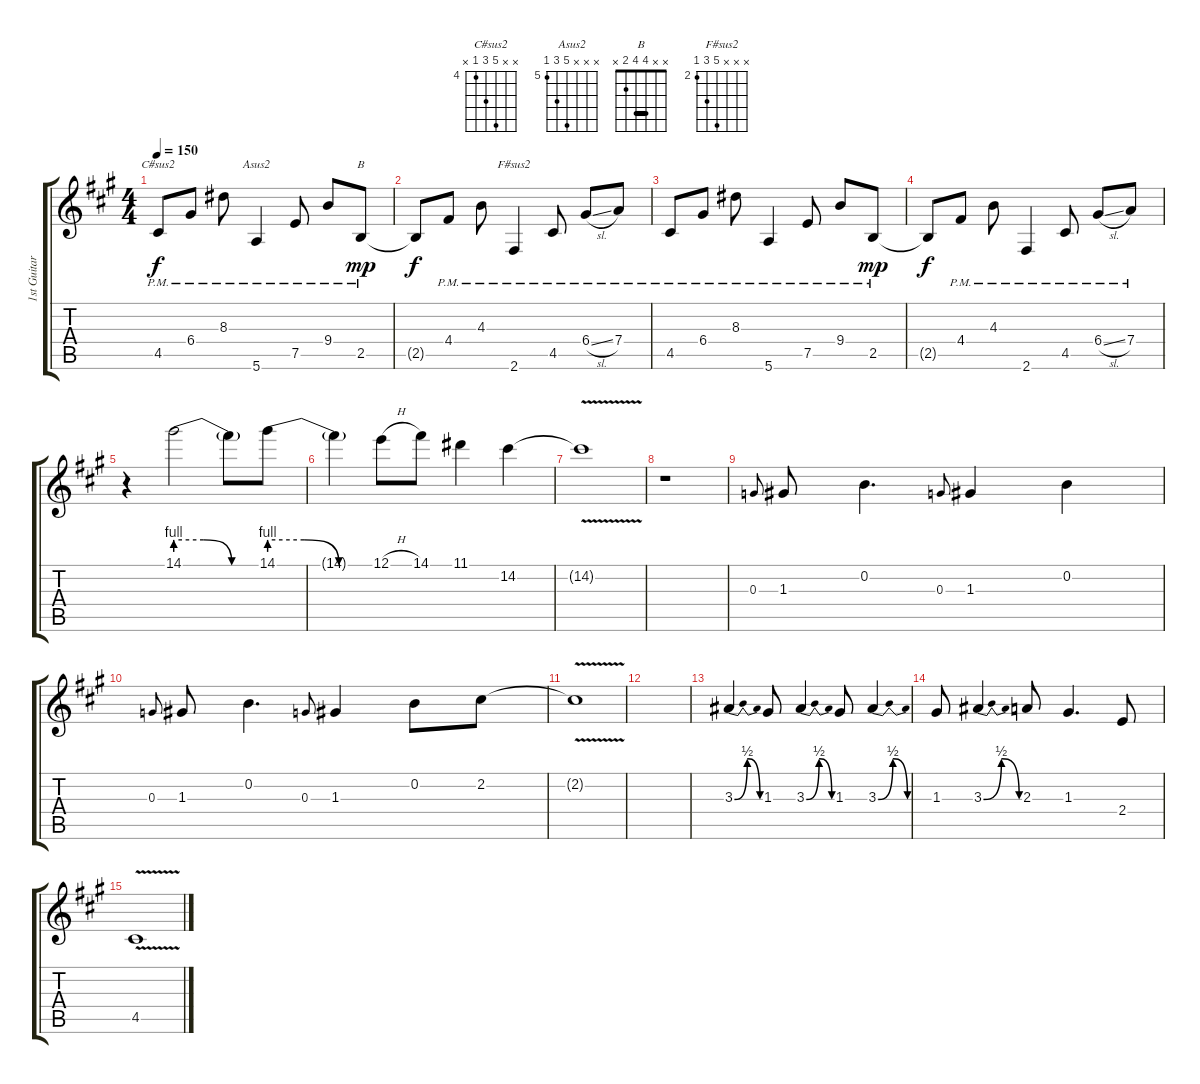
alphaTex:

\track ("1st Guitar" "1st Guitar") {instrument electricguitarjazz}
\staff {score tabs}
\tuning (E4 B3 G3 D3 A2 E2) {hide}
\chord ("C#sus2" x x 8 6 4 x) {firstfret 4}
\chord ("Asus2" x x x 9 7 5) {firstfret 5}
\chord ("B" x x 4 4 2 x) {barre 4}
\chord ("F#sus2" x x x 6 4 2) {firstfret 2}
\ts (4 4)
\tempo 150
\clef g2
\ks a
4.5{pm}.8{ch "C#sus2" dy f} 6.4{pm}.8 8.3{pm}.8 5.6{pm}.4{ch "Asus2"} 7.5{pm}.8 9.4{pm}.8 2.5{pm}.8{ch "B" dy mp} |
2.5{t}.8{dy f} 4.4{pm}.8 4.3{pm}.8 2.6{pm}.4{ch "F#sus2"} 4.5{pm}.8 6.4{sl pm}.8 7.4{pm}.8 |
4.5{pm}.8 6.4{pm}.8 8.3{pm}.8 5.6{pm}.4 7.5{pm}.8 9.4{pm}.8 2.5{pm}.8{dy mp} |
2.5{t}.8{dy f} 4.4{pm}.8 4.3{pm}.8 2.6{pm}.4 4.5{pm}.8 6.4{sl pm}.8 7.4{pm}.8 |
r.4 14.1{be (custom 0 4 20 4 40 0 60 0)}.2 14.1{t}.8 14.1{be (custom 0 4 20 4 40 0 60 0)}.8 |
14.1{t}.4 12.1{h}.8 14.1.8 11.1.4 14.2.4 |
14.2{v t}.1 |
r.1 |
0.3.8{gr onbeat} 1.3.8 0.2.4{d} 0.3.8{gr onbeat} 1.3.4 0.2.4 |
0.3.8{gr onbeat} 1.3.8 0.2.4{d} 0.3.8{gr onbeat} 1.3.4 0.2.8 2.2.8 |
2.2{v t}.1 |
|
3.3{be (bendrelease 0 0 30 2 30 2 60 0)}.4 1.3.8 3.3{be (bendrelease 0 0 30 2 30 2 60 0)}.4 1.3.8 3.3{be (bendrelease 0 0 30 2 30 2 60 0)}.4 |
1.3.8 3.3{be (bendrelease 0 0 30 2 30 2 60 0)}.4 2.3.8 1.3.4{d} 2.4.8 |
4.5{v}.1
